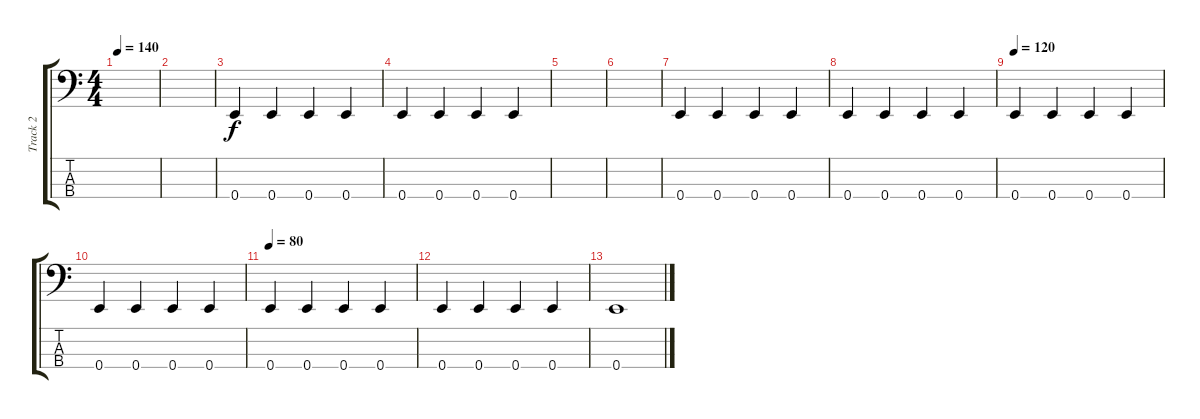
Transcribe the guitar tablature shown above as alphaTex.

\track ("Track 2" "Track 2") {instrument electricbassfinger}
\staff {score tabs}
\tuning (G2 D2 A1 E1) {hide}
\ts (4 4)
\tempo 140
\clef f4
\ks c
|
|
0.4.4 0.4.4 0.4.4 0.4.4 |
0.4.4 0.4.4 0.4.4 0.4.4 |
|
|
0.4.4 0.4.4 0.4.4 0.4.4 |
0.4.4 0.4.4 0.4.4 0.4.4 |
\tempo 120
0.4.4 0.4.4 0.4.4 0.4.4 |
0.4.4 0.4.4 0.4.4 0.4.4 |
\tempo 80
0.4.4 0.4.4 0.4.4 0.4.4 |
0.4.4 0.4.4 0.4.4 0.4.4 |
0.4.1
